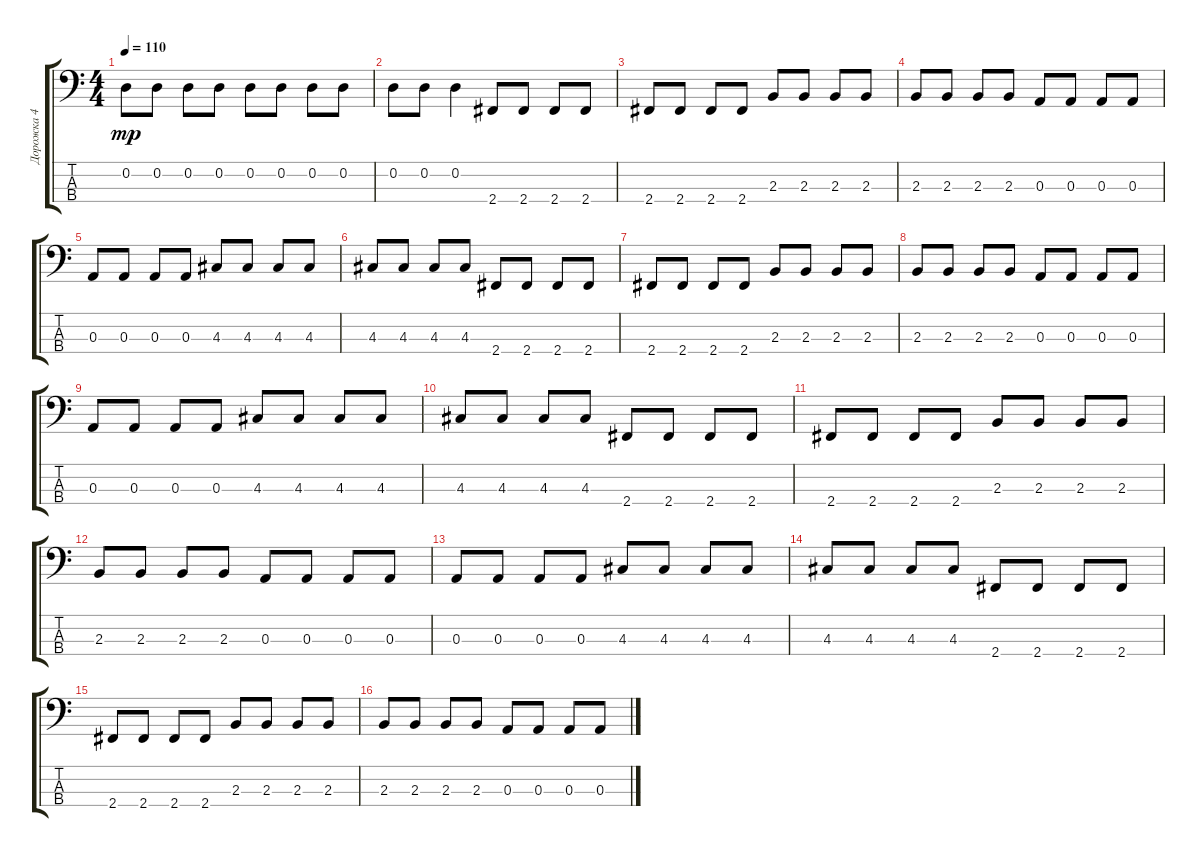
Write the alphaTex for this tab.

\track ("Дорожка 4" "Дорожка 4") {instrument acousticbass}
\staff {score tabs}
\tuning (G2 D2 A1 E1) {hide}
\ts (4 4)
\tempo 110
\clef f4
\ks c
0.2.8{dy mp} 0.2.8 0.2.8 0.2.8 0.2.8 0.2.8 0.2.8 0.2.8 |
0.2.8 0.2.8 0.2.4 2.4.8 2.4.8 2.4.8 2.4.8 |
2.4.8 2.4.8 2.4.8 2.4.8 2.3.8 2.3.8 2.3.8 2.3.8 |
2.3.8 2.3.8 2.3.8 2.3.8 0.3.8 0.3.8 0.3.8 0.3.8 |
0.3.8 0.3.8 0.3.8 0.3.8 4.3.8 4.3.8 4.3.8 4.3.8 |
4.3.8 4.3.8 4.3.8 4.3.8 2.4.8 2.4.8 2.4.8 2.4.8 |
2.4.8 2.4.8 2.4.8 2.4.8 2.3.8 2.3.8 2.3.8 2.3.8 |
2.3.8 2.3.8 2.3.8 2.3.8 0.3.8 0.3.8 0.3.8 0.3.8 |
0.3.8 0.3.8 0.3.8 0.3.8 4.3.8 4.3.8 4.3.8 4.3.8 |
4.3.8 4.3.8 4.3.8 4.3.8 2.4.8 2.4.8 2.4.8 2.4.8 |
2.4.8 2.4.8 2.4.8 2.4.8 2.3.8 2.3.8 2.3.8 2.3.8 |
2.3.8 2.3.8 2.3.8 2.3.8 0.3.8 0.3.8 0.3.8 0.3.8 |
0.3.8 0.3.8 0.3.8 0.3.8 4.3.8 4.3.8 4.3.8 4.3.8 |
4.3.8 4.3.8 4.3.8 4.3.8 2.4.8 2.4.8 2.4.8 2.4.8 |
2.4.8 2.4.8 2.4.8 2.4.8 2.3.8 2.3.8 2.3.8 2.3.8 |
2.3.8 2.3.8 2.3.8 2.3.8 0.3.8 0.3.8 0.3.8 0.3.8
